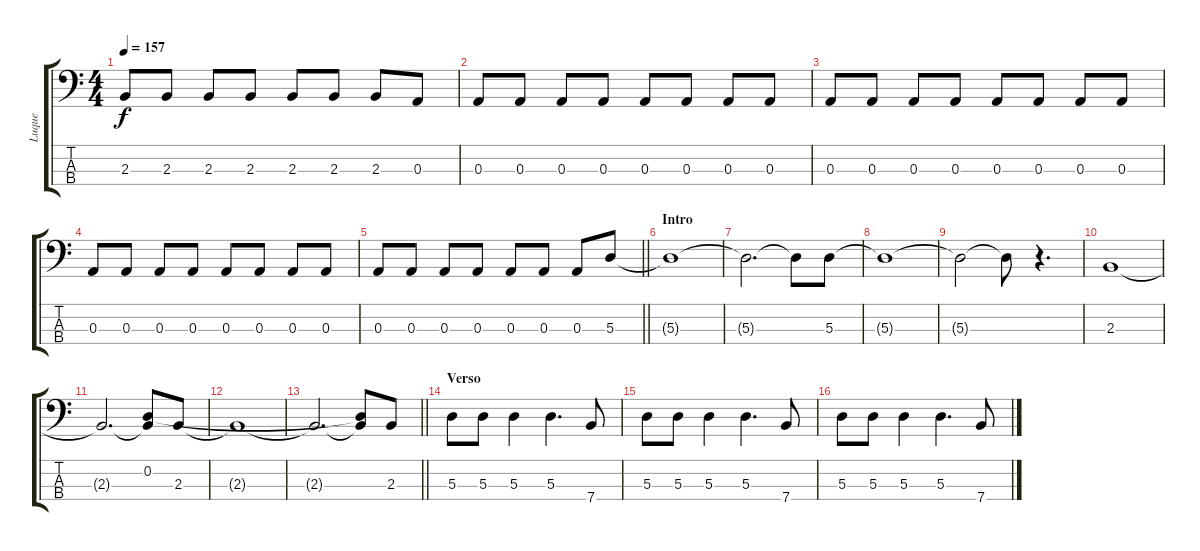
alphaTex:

\track ("Luque" "Luque") {instrument electricbassfinger}
\staff {score tabs}
\tuning (G2 D2 A1 E1) {hide}
\ts (4 4)
\tempo 157
\clef f4
\ks c
2.3.8{dy f} 2.3.8 2.3.8 2.3.8 2.3.8 2.3.8 2.3.8 0.3.8 |
0.3.8 0.3.8 0.3.8 0.3.8 0.3.8 0.3.8 0.3.8 0.3.8 |
0.3.8 0.3.8 0.3.8 0.3.8 0.3.8 0.3.8 0.3.8 0.3.8 |
0.3.8 0.3.8 0.3.8 0.3.8 0.3.8 0.3.8 0.3.8 0.3.8 |
\barLineRight lightlight
0.3.8 0.3.8 0.3.8 0.3.8 0.3.8 0.3.8 0.3.8 5.3.8 |
\section ("" "Intro")
5.3{t}.1 |
5.3{t}.2{d} 5.3{t}.8 5.3.8 |
5.3{t}.1 |
5.3{t}.2 5.3{t}.8 r.4{d} |
2.3.1 |
2.3{t}.2{d} (0.2 2.3{t}).8 2.3.8 |
2.3{t}.1 |
\barLineRight lightlight
2.3{t}.2{d} (0.2{t} 2.3{t}).8 2.3.8 |
\section ("" "Verso")
5.3.8 5.3.8 5.3.4 5.3.4{d} 7.4.8 |
5.3.8 5.3.8 5.3.4 5.3.4{d} 7.4.8 |
5.3.8 5.3.8 5.3.4 5.3.4{d} 7.4.8
